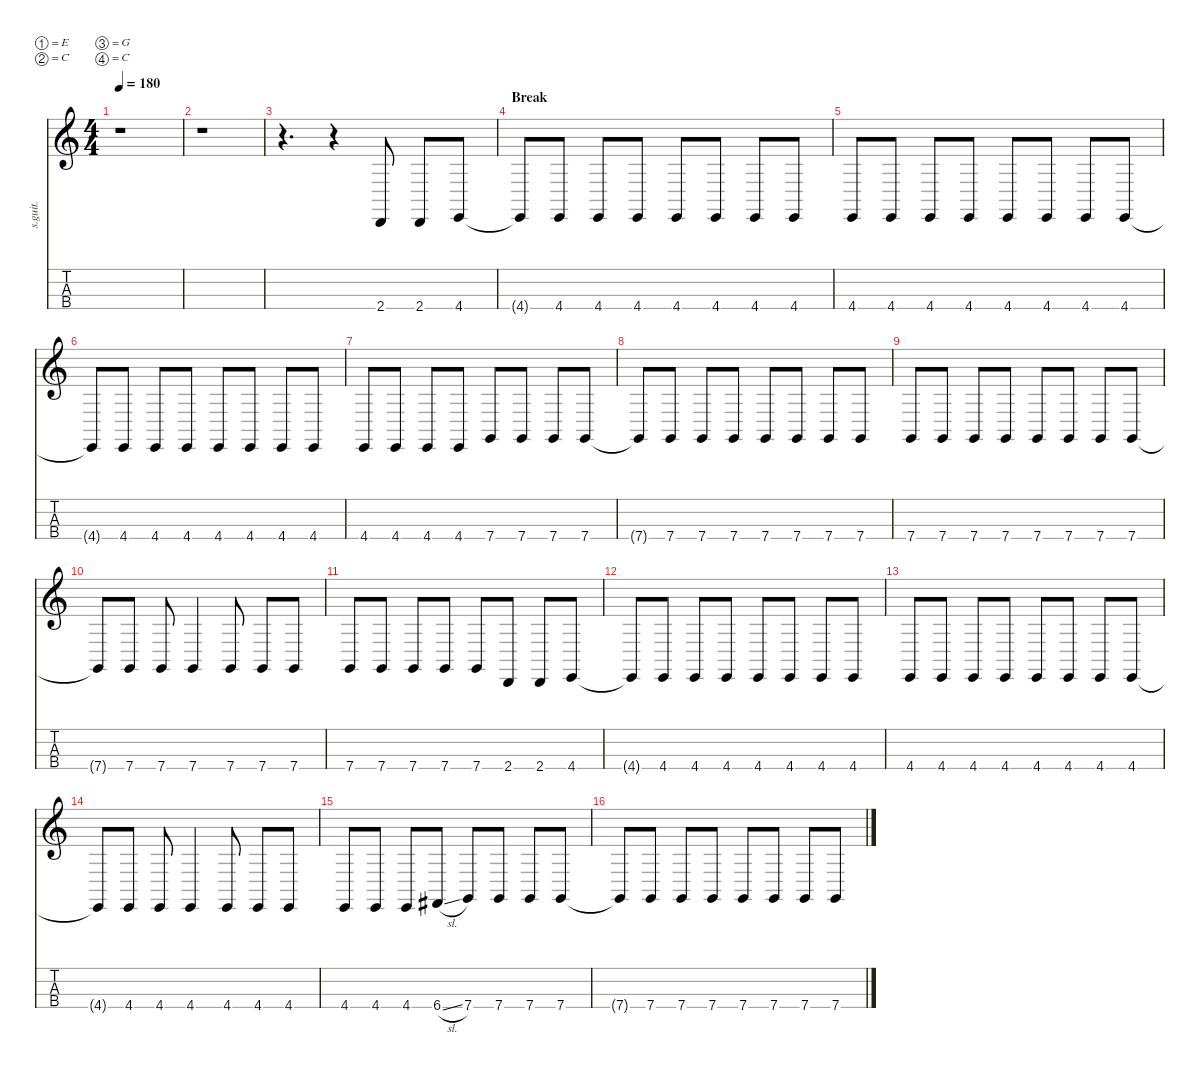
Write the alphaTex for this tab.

\defaultSystemsLayout 4
\hideDynamics
\bracketExtendMode nobrackets
\track ("Bass" "s.guit.") {instrument electricbasspick}
\staff {score tabs}
\tuning (E2 C2 G1 C1)
\ts (4 4)
\tempo 180
\clef g2
\ks c
r.1{dy f} |
r.1 |
r.4{d} r.4 2.4.8{lyrics (0 "") lyrics (1 "") lyrics (2 "") lyrics (3 "") lyrics (4 "")} 2.4.8{lyrics (0 "") lyrics (1 "") lyrics (2 "") lyrics (3 "") lyrics (4 "")} 4.4.8{lyrics (0 "") lyrics (1 "") lyrics (2 "") lyrics (3 "") lyrics (4 "")} |
\section ("" "Break")
4.4{t}.8{lyrics (0 "") lyrics (1 "") lyrics (2 "") lyrics (3 "") lyrics (4 "")} 4.4.8{lyrics (0 "") lyrics (1 "") lyrics (2 "") lyrics (3 "") lyrics (4 "")} 4.4.8{lyrics (0 "") lyrics (1 "") lyrics (2 "") lyrics (3 "") lyrics (4 "")} 4.4.8{lyrics (0 "") lyrics (1 "") lyrics (2 "") lyrics (3 "") lyrics (4 "")} 4.4.8{lyrics (0 "") lyrics (1 "") lyrics (2 "") lyrics (3 "") lyrics (4 "")} 4.4.8{lyrics (0 "") lyrics (1 "") lyrics (2 "") lyrics (3 "") lyrics (4 "")} 4.4.8{lyrics (0 "") lyrics (1 "") lyrics (2 "") lyrics (3 "") lyrics (4 "")} 4.4.8{lyrics (0 "") lyrics (1 "") lyrics (2 "") lyrics (3 "") lyrics (4 "")} |
4.4.8{lyrics (0 "") lyrics (1 "") lyrics (2 "") lyrics (3 "") lyrics (4 "")} 4.4.8{lyrics (0 "") lyrics (1 "") lyrics (2 "") lyrics (3 "") lyrics (4 "")} 4.4.8{lyrics (0 "") lyrics (1 "") lyrics (2 "") lyrics (3 "") lyrics (4 "")} 4.4.8{lyrics (0 "") lyrics (1 "") lyrics (2 "") lyrics (3 "") lyrics (4 "")} 4.4.8{lyrics (0 "") lyrics (1 "") lyrics (2 "") lyrics (3 "") lyrics (4 "")} 4.4.8{lyrics (0 "") lyrics (1 "") lyrics (2 "") lyrics (3 "") lyrics (4 "")} 4.4.8{lyrics (0 "") lyrics (1 "") lyrics (2 "") lyrics (3 "") lyrics (4 "")} 4.4.8{lyrics (0 "") lyrics (1 "") lyrics (2 "") lyrics (3 "") lyrics (4 "")} |
4.4{t}.8{lyrics (0 "") lyrics (1 "") lyrics (2 "") lyrics (3 "") lyrics (4 "")} 4.4.8{lyrics (0 "") lyrics (1 "") lyrics (2 "") lyrics (3 "") lyrics (4 "")} 4.4.8{lyrics (0 "") lyrics (1 "") lyrics (2 "") lyrics (3 "") lyrics (4 "")} 4.4.8{lyrics (0 "") lyrics (1 "") lyrics (2 "") lyrics (3 "") lyrics (4 "")} 4.4.8{lyrics (0 "") lyrics (1 "") lyrics (2 "") lyrics (3 "") lyrics (4 "")} 4.4.8{lyrics (0 "") lyrics (1 "") lyrics (2 "") lyrics (3 "") lyrics (4 "")} 4.4.8{lyrics (0 "") lyrics (1 "") lyrics (2 "") lyrics (3 "") lyrics (4 "")} 4.4.8{lyrics (0 "") lyrics (1 "") lyrics (2 "") lyrics (3 "") lyrics (4 "")} |
4.4.8{lyrics (0 "") lyrics (1 "") lyrics (2 "") lyrics (3 "") lyrics (4 "")} 4.4.8{lyrics (0 "") lyrics (1 "") lyrics (2 "") lyrics (3 "") lyrics (4 "")} 4.4.8{lyrics (0 "") lyrics (1 "") lyrics (2 "") lyrics (3 "") lyrics (4 "")} 4.4.8{lyrics (0 "") lyrics (1 "") lyrics (2 "") lyrics (3 "") lyrics (4 "")} 7.4.8{lyrics (0 "") lyrics (1 "") lyrics (2 "") lyrics (3 "") lyrics (4 "")} 7.4.8{lyrics (0 "") lyrics (1 "") lyrics (2 "") lyrics (3 "") lyrics (4 "")} 7.4.8{lyrics (0 "") lyrics (1 "") lyrics (2 "") lyrics (3 "") lyrics (4 "")} 7.4.8{lyrics (0 "") lyrics (1 "") lyrics (2 "") lyrics (3 "") lyrics (4 "")} |
7.4{t}.8{lyrics (0 "") lyrics (1 "") lyrics (2 "") lyrics (3 "") lyrics (4 "")} 7.4.8{lyrics (0 "") lyrics (1 "") lyrics (2 "") lyrics (3 "") lyrics (4 "")} 7.4.8{lyrics (0 "") lyrics (1 "") lyrics (2 "") lyrics (3 "") lyrics (4 "")} 7.4.8{lyrics (0 "") lyrics (1 "") lyrics (2 "") lyrics (3 "") lyrics (4 "")} 7.4.8{lyrics (0 "") lyrics (1 "") lyrics (2 "") lyrics (3 "") lyrics (4 "")} 7.4.8{lyrics (0 "") lyrics (1 "") lyrics (2 "") lyrics (3 "") lyrics (4 "")} 7.4.8{lyrics (0 "") lyrics (1 "") lyrics (2 "") lyrics (3 "") lyrics (4 "")} 7.4.8{lyrics (0 "") lyrics (1 "") lyrics (2 "") lyrics (3 "") lyrics (4 "")} |
7.4.8{lyrics (0 "") lyrics (1 "") lyrics (2 "") lyrics (3 "") lyrics (4 "")} 7.4.8{lyrics (0 "") lyrics (1 "") lyrics (2 "") lyrics (3 "") lyrics (4 "")} 7.4.8{lyrics (0 "") lyrics (1 "") lyrics (2 "") lyrics (3 "") lyrics (4 "")} 7.4.8{lyrics (0 "") lyrics (1 "") lyrics (2 "") lyrics (3 "") lyrics (4 "")} 7.4.8{lyrics (0 "") lyrics (1 "") lyrics (2 "") lyrics (3 "") lyrics (4 "")} 7.4.8{lyrics (0 "") lyrics (1 "") lyrics (2 "") lyrics (3 "") lyrics (4 "")} 7.4.8{lyrics (0 "") lyrics (1 "") lyrics (2 "") lyrics (3 "") lyrics (4 "")} 7.4.8{lyrics (0 "") lyrics (1 "") lyrics (2 "") lyrics (3 "") lyrics (4 "")} |
7.4{t}.8{lyrics (0 "") lyrics (1 "") lyrics (2 "") lyrics (3 "") lyrics (4 "")} 7.4.8{lyrics (0 "") lyrics (1 "") lyrics (2 "") lyrics (3 "") lyrics (4 "")} 7.4.8{lyrics (0 "") lyrics (1 "") lyrics (2 "") lyrics (3 "") lyrics (4 "")} 7.4.4{lyrics (0 "") lyrics (1 "") lyrics (2 "") lyrics (3 "") lyrics (4 "")} 7.4.8{lyrics (0 "") lyrics (1 "") lyrics (2 "") lyrics (3 "") lyrics (4 "")} 7.4.8{lyrics (0 "") lyrics (1 "") lyrics (2 "") lyrics (3 "") lyrics (4 "")} 7.4.8{lyrics (0 "") lyrics (1 "") lyrics (2 "") lyrics (3 "") lyrics (4 "")} |
7.4.8{lyrics (0 "") lyrics (1 "") lyrics (2 "") lyrics (3 "") lyrics (4 "")} 7.4.8{lyrics (0 "") lyrics (1 "") lyrics (2 "") lyrics (3 "") lyrics (4 "")} 7.4.8{lyrics (0 "") lyrics (1 "") lyrics (2 "") lyrics (3 "") lyrics (4 "")} 7.4.8{lyrics (0 "") lyrics (1 "") lyrics (2 "") lyrics (3 "") lyrics (4 "")} 7.4.8{lyrics (0 "") lyrics (1 "") lyrics (2 "") lyrics (3 "") lyrics (4 "")} 2.4.8{lyrics (0 "") lyrics (1 "") lyrics (2 "") lyrics (3 "") lyrics (4 "")} 2.4.8{lyrics (0 "") lyrics (1 "") lyrics (2 "") lyrics (3 "") lyrics (4 "")} 4.4.8{lyrics (0 "") lyrics (1 "") lyrics (2 "") lyrics (3 "") lyrics (4 "")} |
4.4{t}.8{lyrics (0 "") lyrics (1 "") lyrics (2 "") lyrics (3 "") lyrics (4 "")} 4.4.8{lyrics (0 "") lyrics (1 "") lyrics (2 "") lyrics (3 "") lyrics (4 "")} 4.4.8{lyrics (0 "") lyrics (1 "") lyrics (2 "") lyrics (3 "") lyrics (4 "")} 4.4.8{lyrics (0 "") lyrics (1 "") lyrics (2 "") lyrics (3 "") lyrics (4 "")} 4.4.8{lyrics (0 "") lyrics (1 "") lyrics (2 "") lyrics (3 "") lyrics (4 "")} 4.4.8{lyrics (0 "") lyrics (1 "") lyrics (2 "") lyrics (3 "") lyrics (4 "")} 4.4.8{lyrics (0 "") lyrics (1 "") lyrics (2 "") lyrics (3 "") lyrics (4 "")} 4.4.8{lyrics (0 "") lyrics (1 "") lyrics (2 "") lyrics (3 "") lyrics (4 "")} |
4.4.8{lyrics (0 "") lyrics (1 "") lyrics (2 "") lyrics (3 "") lyrics (4 "")} 4.4.8{lyrics (0 "") lyrics (1 "") lyrics (2 "") lyrics (3 "") lyrics (4 "")} 4.4.8{lyrics (0 "") lyrics (1 "") lyrics (2 "") lyrics (3 "") lyrics (4 "")} 4.4.8{lyrics (0 "") lyrics (1 "") lyrics (2 "") lyrics (3 "") lyrics (4 "")} 4.4.8{lyrics (0 "") lyrics (1 "") lyrics (2 "") lyrics (3 "") lyrics (4 "")} 4.4.8{lyrics (0 "") lyrics (1 "") lyrics (2 "") lyrics (3 "") lyrics (4 "")} 4.4.8{lyrics (0 "") lyrics (1 "") lyrics (2 "") lyrics (3 "") lyrics (4 "")} 4.4.8{lyrics (0 "") lyrics (1 "") lyrics (2 "") lyrics (3 "") lyrics (4 "")} |
4.4{t}.8{lyrics (0 "") lyrics (1 "") lyrics (2 "") lyrics (3 "") lyrics (4 "")} 4.4.8{lyrics (0 "") lyrics (1 "") lyrics (2 "") lyrics (3 "") lyrics (4 "")} 4.4.8{lyrics (0 "") lyrics (1 "") lyrics (2 "") lyrics (3 "") lyrics (4 "")} 4.4.4{lyrics (0 "") lyrics (1 "") lyrics (2 "") lyrics (3 "") lyrics (4 "")} 4.4.8{lyrics (0 "") lyrics (1 "") lyrics (2 "") lyrics (3 "") lyrics (4 "")} 4.4.8{lyrics (0 "") lyrics (1 "") lyrics (2 "") lyrics (3 "") lyrics (4 "")} 4.4.8{lyrics (0 "") lyrics (1 "") lyrics (2 "") lyrics (3 "") lyrics (4 "")} |
4.4.8{lyrics (0 "") lyrics (1 "") lyrics (2 "") lyrics (3 "") lyrics (4 "")} 4.4.8{lyrics (0 "") lyrics (1 "") lyrics (2 "") lyrics (3 "") lyrics (4 "")} 4.4.8{lyrics (0 "") lyrics (1 "") lyrics (2 "") lyrics (3 "") lyrics (4 "")} 6.4{sl acc #}.8{lyrics (0 "") lyrics (1 "") lyrics (2 "") lyrics (3 "") lyrics (4 "")} 7.4.8{lyrics (0 "") lyrics (1 "") lyrics (2 "") lyrics (3 "") lyrics (4 "")} 7.4.8{lyrics (0 "") lyrics (1 "") lyrics (2 "") lyrics (3 "") lyrics (4 "")} 7.4.8{lyrics (0 "") lyrics (1 "") lyrics (2 "") lyrics (3 "") lyrics (4 "")} 7.4.8{lyrics (0 "") lyrics (1 "") lyrics (2 "") lyrics (3 "") lyrics (4 "")} |
7.4{t}.8{lyrics (0 "") lyrics (1 "") lyrics (2 "") lyrics (3 "") lyrics (4 "")} 7.4.8{lyrics (0 "") lyrics (1 "") lyrics (2 "") lyrics (3 "") lyrics (4 "")} 7.4.8{lyrics (0 "") lyrics (1 "") lyrics (2 "") lyrics (3 "") lyrics (4 "")} 7.4.8{lyrics (0 "") lyrics (1 "") lyrics (2 "") lyrics (3 "") lyrics (4 "")} 7.4.8{lyrics (0 "") lyrics (1 "") lyrics (2 "") lyrics (3 "") lyrics (4 "")} 7.4.8{lyrics (0 "") lyrics (1 "") lyrics (2 "") lyrics (3 "") lyrics (4 "")} 7.4.8{lyrics (0 "") lyrics (1 "") lyrics (2 "") lyrics (3 "") lyrics (4 "")} 7.4.8{lyrics (0 "") lyrics (1 "") lyrics (2 "") lyrics (3 "") lyrics (4 "")}
